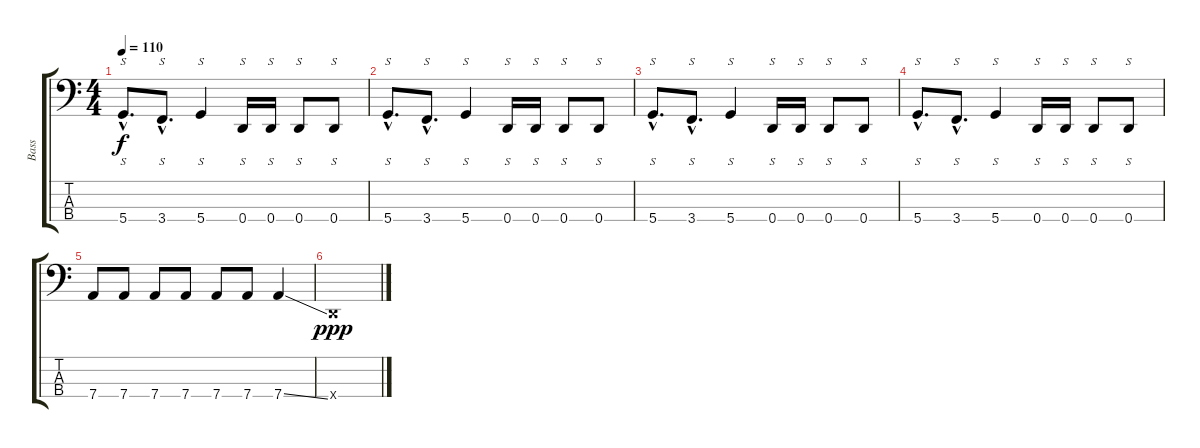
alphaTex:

\track ("Bass" "Bass") {instrument electricbassfinger}
\staff {score tabs}
\tuning (G2 D2 A1 D1) {hide}
\ts (4 4)
\tempo 110
\clef f4
\ks c
5.4{hac}.8{s d dy f} 3.4{hac}.8{s d} 5.4.4{s} 0.4.16{s} 0.4.16{s} 0.4.8{s} 0.4.8{s} |
5.4{hac}.8{s d} 3.4{hac}.8{s d} 5.4.4{s} 0.4.16{s} 0.4.16{s} 0.4.8{s} 0.4.8{s} |
5.4{hac}.8{s d} 3.4{hac}.8{s d} 5.4.4{s} 0.4.16{s} 0.4.16{s} 0.4.8{s} 0.4.8{s} |
5.4{hac}.8{s d} 3.4{hac}.8{s d} 5.4.4{s} 0.4.16{s} 0.4.16{s} 0.4.8{s} 0.4.8{s} |
7.4.8{instrument electricbassfinger} 7.4.8 7.4.8 7.4.8 7.4.8 7.4.8 7.4{ss}.4 |
0.4{x}.1{dy ppp}
